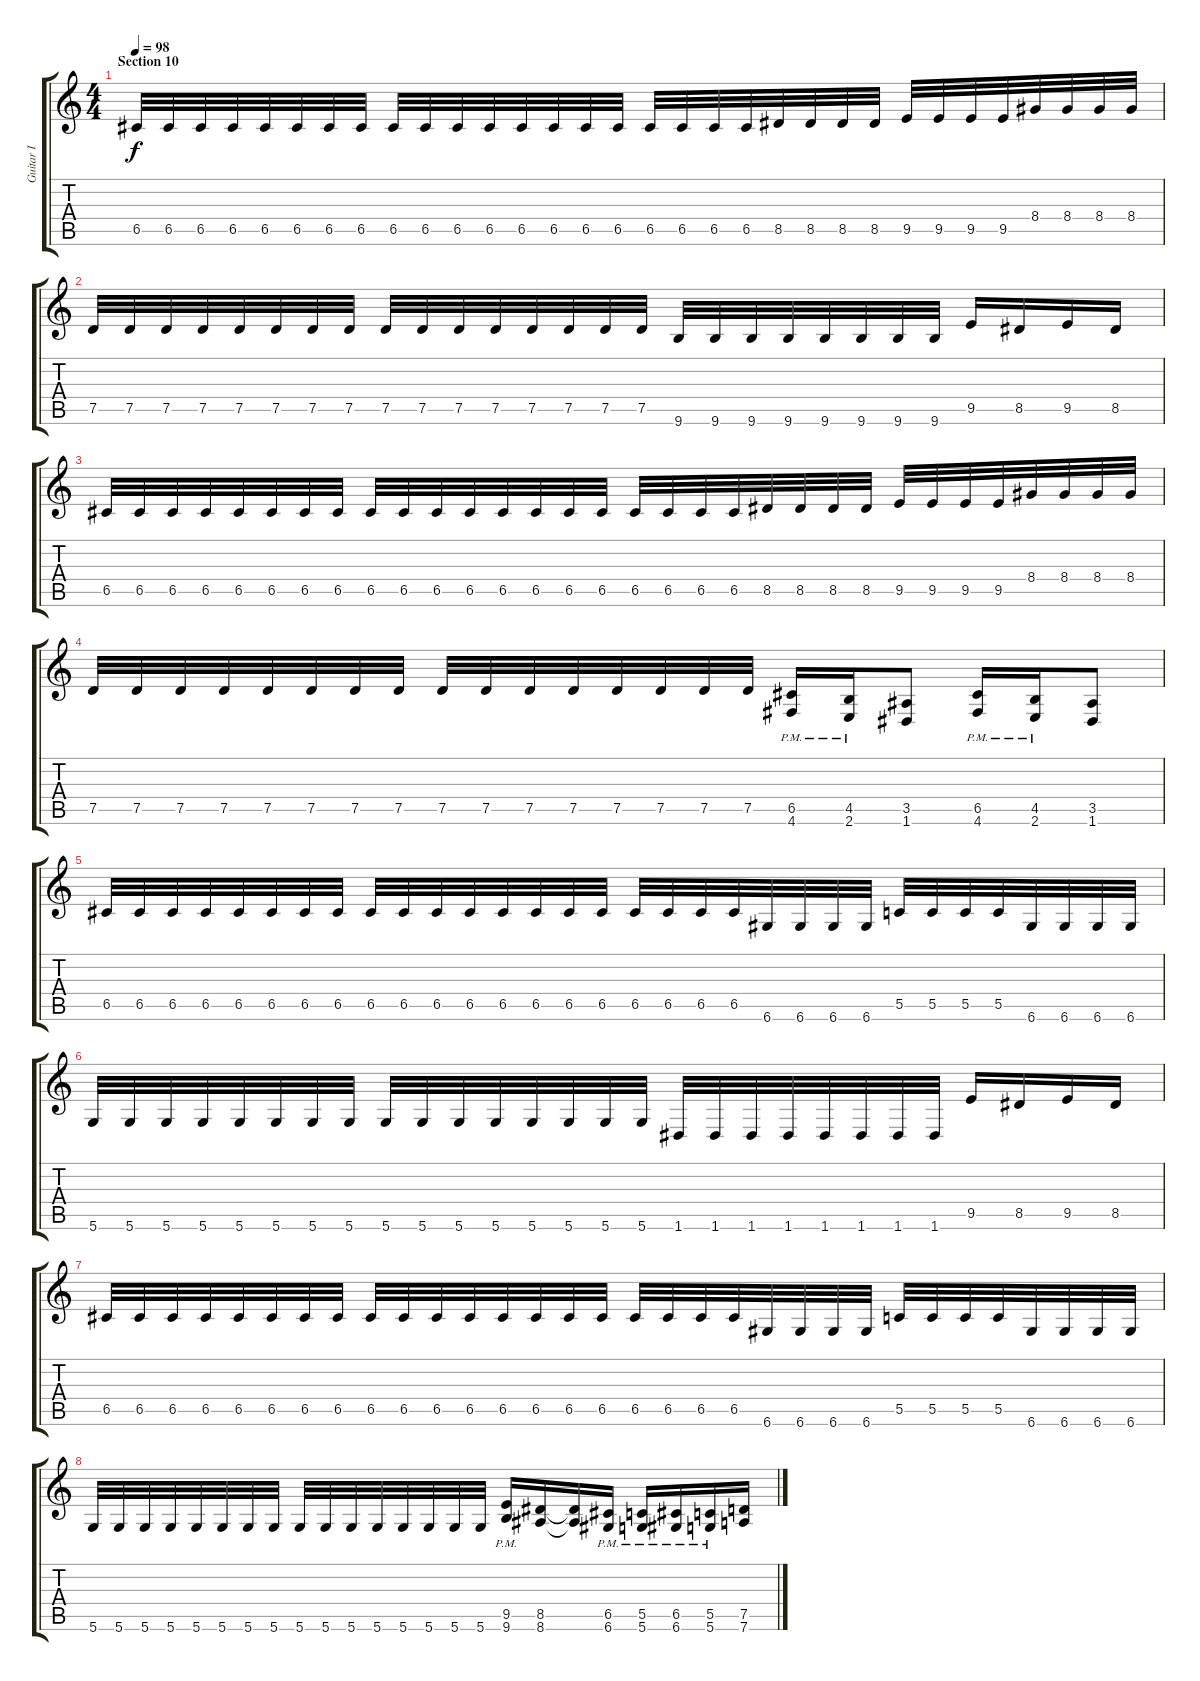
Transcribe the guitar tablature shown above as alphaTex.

\track ("Guitar I" "Guitar I") {instrument overdrivenguitar}
\staff {score tabs}
\tuning (D4 A3 F3 C3 G2 D2) {hide}
\ts (4 4)
\section ("" "Section 10")
\tempo 98
\clef g2
\ks c
6.5.32{dy f} 6.5.32 6.5.32 6.5.32 6.5.32 6.5.32 6.5.32 6.5.32 6.5.32 6.5.32 6.5.32 6.5.32 6.5.32 6.5.32 6.5.32 6.5.32 6.5.32 6.5.32 6.5.32 6.5.32 8.5.32 8.5.32 8.5.32 8.5.32 9.5.32 9.5.32 9.5.32 9.5.32 8.4.32 8.4.32 8.4.32 8.4.32 |
7.5.32 7.5.32 7.5.32 7.5.32 7.5.32 7.5.32 7.5.32 7.5.32 7.5.32 7.5.32 7.5.32 7.5.32 7.5.32 7.5.32 7.5.32 7.5.32 9.6.32 9.6.32 9.6.32 9.6.32 9.6.32 9.6.32 9.6.32 9.6.32 9.5.16 8.5.16 9.5.16 8.5.16 |
6.5.32 6.5.32 6.5.32 6.5.32 6.5.32 6.5.32 6.5.32 6.5.32 6.5.32 6.5.32 6.5.32 6.5.32 6.5.32 6.5.32 6.5.32 6.5.32 6.5.32 6.5.32 6.5.32 6.5.32 8.5.32 8.5.32 8.5.32 8.5.32 9.5.32 9.5.32 9.5.32 9.5.32 8.4.32 8.4.32 8.4.32 8.4.32 |
7.5.32 7.5.32 7.5.32 7.5.32 7.5.32 7.5.32 7.5.32 7.5.32 7.5.32 7.5.32 7.5.32 7.5.32 7.5.32 7.5.32 7.5.32 7.5.32 (6.5{pm} 4.6{pm}).16 (4.5{pm} 2.6{pm}).16 (3.5 1.6).8 (6.5{pm} 4.6{pm}).16 (4.5{pm} 2.6{pm}).16 (3.5 1.6).8 |
6.5.32 6.5.32 6.5.32 6.5.32 6.5.32 6.5.32 6.5.32 6.5.32 6.5.32 6.5.32 6.5.32 6.5.32 6.5.32 6.5.32 6.5.32 6.5.32 6.5.32 6.5.32 6.5.32 6.5.32 6.6.32 6.6.32 6.6.32 6.6.32 5.5.32 5.5.32 5.5.32 5.5.32 6.6.32 6.6.32 6.6.32 6.6.32 |
5.6.32 5.6.32 5.6.32 5.6.32 5.6.32 5.6.32 5.6.32 5.6.32 5.6.32 5.6.32 5.6.32 5.6.32 5.6.32 5.6.32 5.6.32 5.6.32 1.6.32 1.6.32 1.6.32 1.6.32 1.6.32 1.6.32 1.6.32 1.6.32 9.5.16 8.5.16 9.5.16 8.5.16 |
6.5.32 6.5.32 6.5.32 6.5.32 6.5.32 6.5.32 6.5.32 6.5.32 6.5.32 6.5.32 6.5.32 6.5.32 6.5.32 6.5.32 6.5.32 6.5.32 6.5.32 6.5.32 6.5.32 6.5.32 6.6.32 6.6.32 6.6.32 6.6.32 5.5.32 5.5.32 5.5.32 5.5.32 6.6.32 6.6.32 6.6.32 6.6.32 |
5.6.32 5.6.32 5.6.32 5.6.32 5.6.32 5.6.32 5.6.32 5.6.32 5.6.32 5.6.32 5.6.32 5.6.32 5.6.32 5.6.32 5.6.32 5.6.32 (9.5{pm} 9.6{pm}).16 (8.5 8.6).16 (8.5{t} 8.6{t}).16 (6.5{pm} 6.6{pm}).16 (5.5{pm} 5.6{pm}).16 (6.5{pm} 6.6{pm}).16 (5.5{pm} 5.6{pm}).16 (7.5{ss} 7.6{ss}).16
